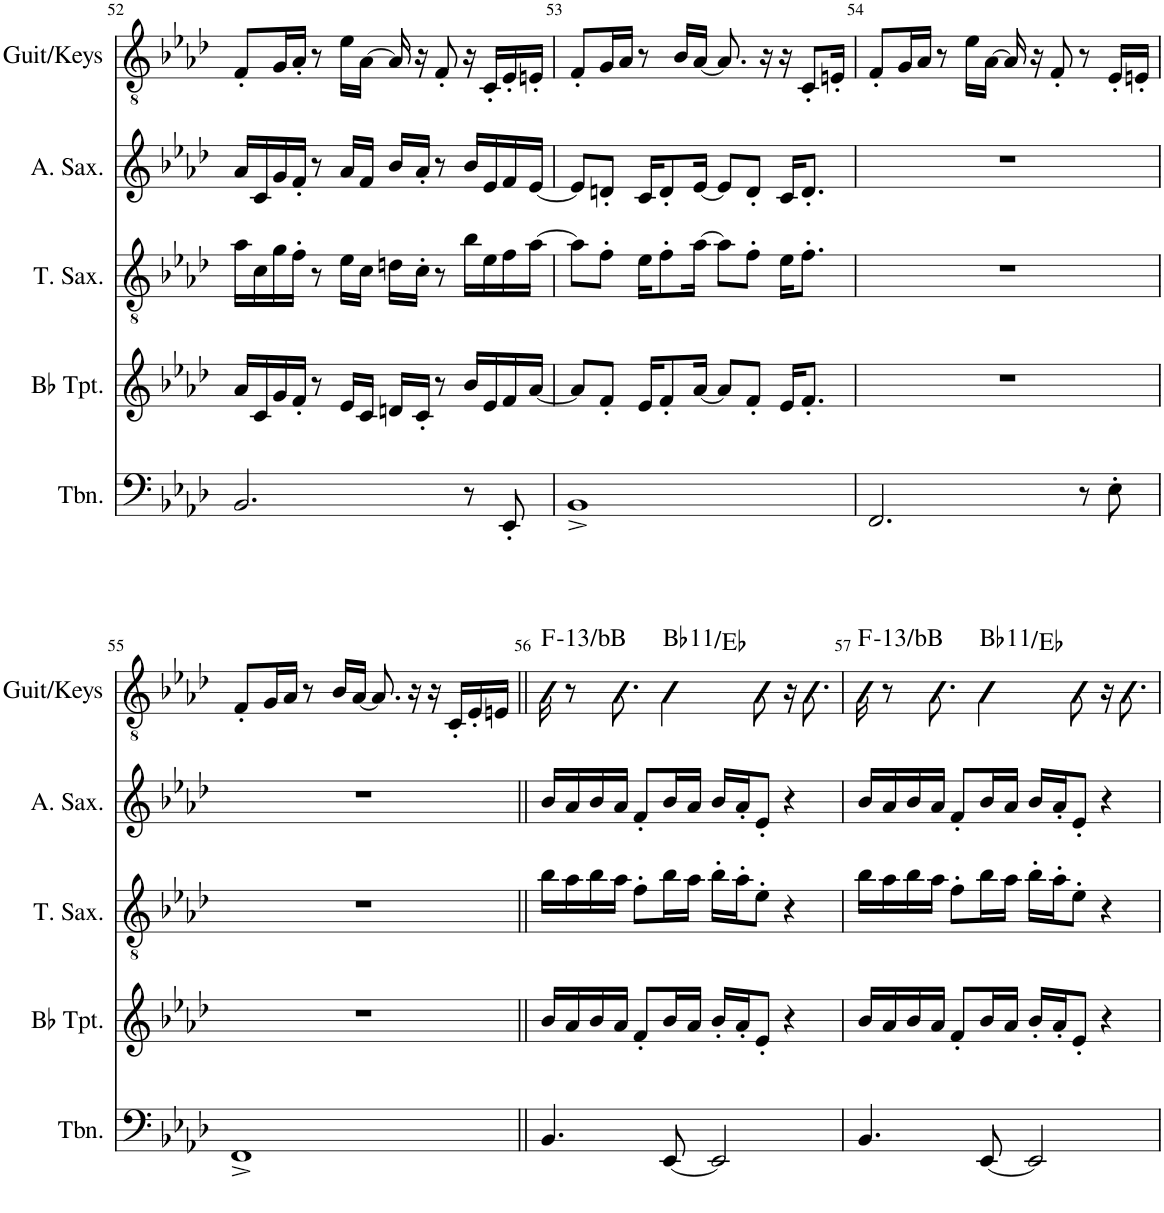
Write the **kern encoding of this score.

**kern	**kern	**kern	**kern	**kern	**harte
*part5	*part4	*part3	*part2	*part1	*part1
*staff5	*staff4	*staff3	*staff2	*staff1	*
*I"Trombone	*I"Bb Trumpet	*I"Tenor Saxophone	*I"Alto Saxophone	*I"Guit/Keys	*
*I'Tbn.	*I'Bb Tpt.	*I'T. Sax.	*I'A. Sax.	*I'Guit/Keys	*
!!LO:PB:g=z
*clefF4	*clefG2	*clefGv2	*clefG2	*clefGv2	*
*	*ITrd1c2	*ITrd8c14	*ITrd5c9	*	*
*k[b-e-a-d-]	*k[b-e-a-d-]	*k[b-e-a-d-]	*k[b-e-a-d-]	*k[b-e-a-d-]	*
*M4/4	*M4/4	*M4/4	*M4/4	*M4/4	*
=52	=52	=52	=52	=52	=52
2.BB-/	16a-/LL	16a-\LL	16a-/LL	8F'/L	.
.	16c/	16c\	16c/	.	.
.	16g/	16g\	16g/	16G/L	.
.	16f'/JJ	16f'\JJ	16f'/JJ	16A-'/JJ	.
.	8r	8r	8r	8r	.
.	16e-/LL	16e-\LL	16a-/LL	16e-\LL	.
.	16c/JJ	16c\JJ	16f/JJ	[16A-\JJ	.
.	16dn/LL	16dn\LL	16b-/LL	16A-/]	.
.	16c'/JJ	16c'\JJ	16a-'/JJ	16r	.
.	8r	8r	8r	8F'/	.
8r	16b-/LL	16b-\LL	16b-/LL	16r	.
.	16e-/	16e-\	16e-/	16C'/LL	.
8EE-'/	16f/	16f\	16f/	16E-'/	.
.	[16a-/JJ	[16a-\JJ	[16e-/JJ	16En'/JJ	.
=53	=53	=53	=53	=53	=53
1BB-^	8a-/L]	8a-\L]	8e-/L]	8F'/L	.
.	8f'/J	8f'\J	8dn'/J	16G/L	.
.	.	.	.	16A-/JJ	.
.	16e-/KL	16e-\KL	16c/KL	8r	.
.	8f'/	8f'\	8d'/	.	.
.	.	.	.	16B-/LL	.
.	[16a-/Jk	[16a-\Jk	[16e-/Jk	[16A-/JJ	.
.	8a-/L]	8a-\L]	8e-/L]	8.A-/]	.
.	8f'/J	8f'\J	8d'/J	.	.
.	.	.	.	16r	.
.	16e-/KL	16e-\KL	16c/KL	16r	.
.	8.f'/J	8.f'\J	8.d'/J	8C'/L	.
.	.	.	.	16En'/Jk	.
=54	=54	=54	=54	=54	=54
2.FF/	1r	1r	1r	8F'/L	.
.	.	.	.	16G/L	.
.	.	.	.	16A-/JJ	.
.	.	.	.	8r	.
.	.	.	.	16e-\LL	.
.	.	.	.	[16A-\JJ	.
.	.	.	.	16A-/]	.
.	.	.	.	16r	.
.	.	.	.	8F'/	.
8r	.	.	.	8r	.
8E-'\	.	.	.	16E-'/LL	.
.	.	.	.	16En'/JJ	.
!!LO:LB:g=z
=55	=55	=55	=55	=55	=55
1FF^	1r	1r	1r	8F'/L	.
.	.	.	.	16G/L	.
.	.	.	.	16A-/JJ	.
.	.	.	.	8r	.
.	.	.	.	16B-/LL	.
.	.	.	.	[16A-/JJ	.
.	.	.	.	8.A-/]	.
.	.	.	.	16r	.
.	.	.	.	16r	.
.	.	.	.	16C'/LL	.
.	.	.	.	16E-'/	.
.	.	.	.	16En/JJ	.
=56||	=56||	=56||	=56||	=56||	=56||
!	!	!	!	!	!LO:H:kt=13/
4.BB-/	16b-/LL	16b-\LL	16b-/LL	16B-\	F:min
.	16a-/	16a-\	16a-/	8r	.
.	16b-/	16b-\	16b-/	.	.
.	16a-/JJ	16a-\JJ	16a-/JJ	8.B-\	.
.	8f'/L	8f'\L	8f'/L	.	.
!	!	!	!	!	!LO:H:kt=11
[8EE-/	16b-/L	16b-\L	16b-/L	4B-\	Bb:9(11)/4
.	16a-/JJ	16a-\JJ	16a-/JJ	.	.
2EE-/]	16b-'/LL	16b-'\LL	16b-/LL	.	.
.	16a-'/J	16a-'\J	16a-'/J	.	.
.	8e-'/J	8e-'\J	8e-'/J	8B-\	.
.	4r	4r	4r	16r	.
.	.	.	.	8.B-\	.
=57	=57	=57	=57	=57	=57
!	!	!	!	!	!LO:H:kt=13/
4.BB-/	16b-/LL	16b-\LL	16b-/LL	16B-\	F:min
.	16a-/	16a-\	16a-/	8r	.
.	16b-/	16b-\	16b-/	.	.
.	16a-/JJ	16a-\JJ	16a-/JJ	8.B-\	.
.	8f'/L	8f'\L	8f'/L	.	.
!	!	!	!	!	!LO:H:kt=11
[8EE-/	16b-/L	16b-\L	16b-/L	4B-\	Bb:9(11)/4
.	16a-/JJ	16a-\JJ	16a-/JJ	.	.
2EE-/]	16b-'/LL	16b-'\LL	16b-/LL	.	.
.	16a-'/J	16a-'\J	16a-'/J	.	.
.	8e-'/J	8e-'\J	8e-'/J	8B-\	.
.	4r	4r	4r	16r	.
.	.	.	.	8.B-\	.
=	=	=	=	=	=
*-	*-	*-	*-	*-	*-
